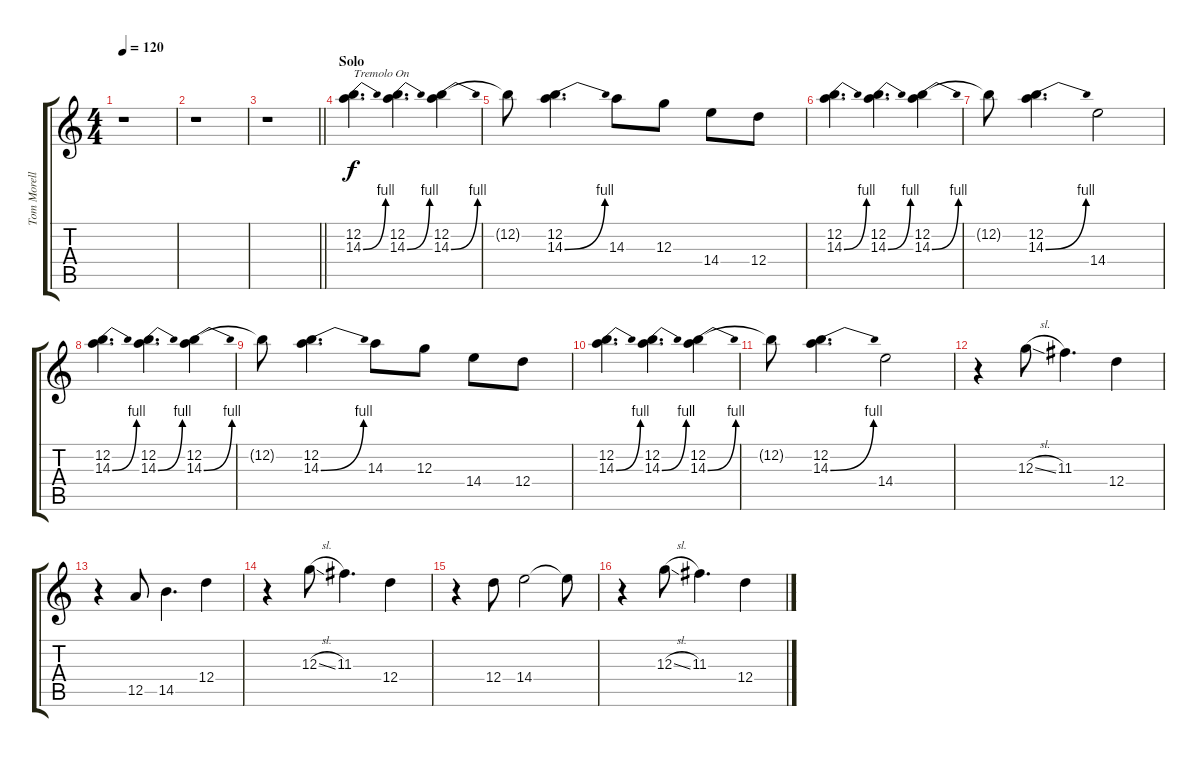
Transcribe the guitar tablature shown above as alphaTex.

\track ("Tom Morello (Solo)" "Tom Morell") {instrument distortionguitar}
\staff {score tabs}
\tuning (E4 B3 G3 D3 A2 E2) {hide}
\ts (4 4)
\tempo 120
\clef g2
\ks c
r.1{dy f} |
r.1 |
\barLineRight lightlight
r.1 |
\section ("" "Solo")
(12.2 14.3{be (bend 0 0 60 4)}).4{d txt "Tremolo On"} (12.2 14.3{be (bend 0 0 60 4)}).4{d} (12.2 14.3{be (bend 0 0 60 4)}).4 |
12.2{t}.8 (12.2 14.3{be (bend 0 0 60 4)}).4{d} 14.3.8 12.3.8 14.4.8 12.4.8 |
(12.2 14.3{be (bend 0 0 60 4)}).4{d} (12.2 14.3{be (bend 0 0 60 4)}).4{d} (12.2 14.3{be (bend 0 0 60 4)}).4 |
12.2{t}.8 (12.2 14.3{be (bend 0 0 60 4)}).4{d} 14.4.2 |
(12.2 14.3{be (bend 0 0 60 4)}).4{d} (12.2 14.3{be (bend 0 0 60 4)}).4{d} (12.2 14.3{be (bend 0 0 60 4)}).4 |
12.2{t}.8 (12.2 14.3{be (bend 0 0 60 4)}).4{d} 14.3.8 12.3.8 14.4.8 12.4.8 |
(12.2 14.3{be (bend 0 0 60 4)}).4{d} (12.2 14.3{be (bend 0 0 60 4)}).4{d} (12.2 14.3{be (bend 0 0 60 4)}).4 |
12.2{t}.8 (12.2 14.3{be (bend 0 0 60 4)}).4{d} 14.4.2 |
r.4 12.3{sl}.8 11.3.4{d} 12.4.4 |
r.4 12.5.8 14.5.4{d} 12.4.4 |
r.4 12.3{sl}.8 11.3.4{d} 12.4.4 |
r.4 12.4.8 14.4.2 14.4{t}.8 |
r.4 12.3{sl}.8 11.3.4{d} 12.4.4
